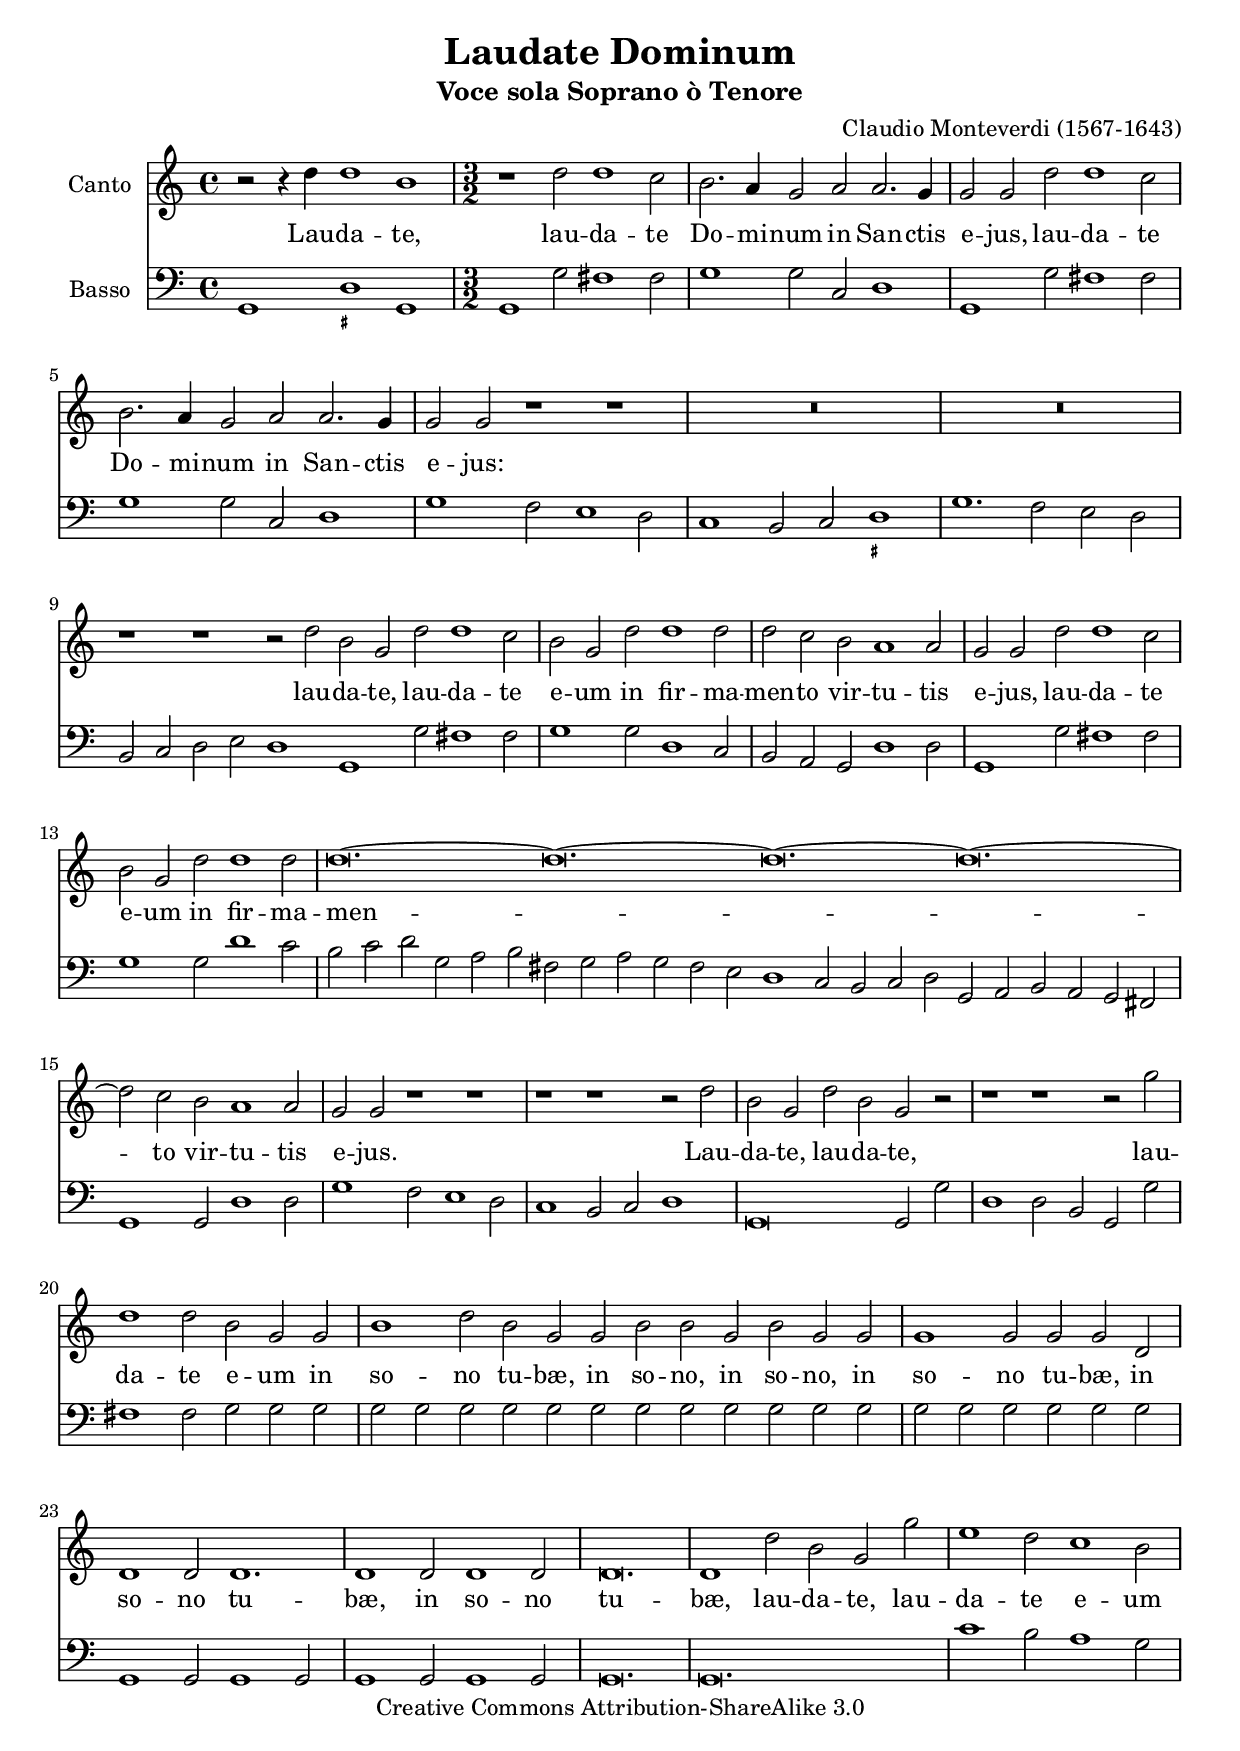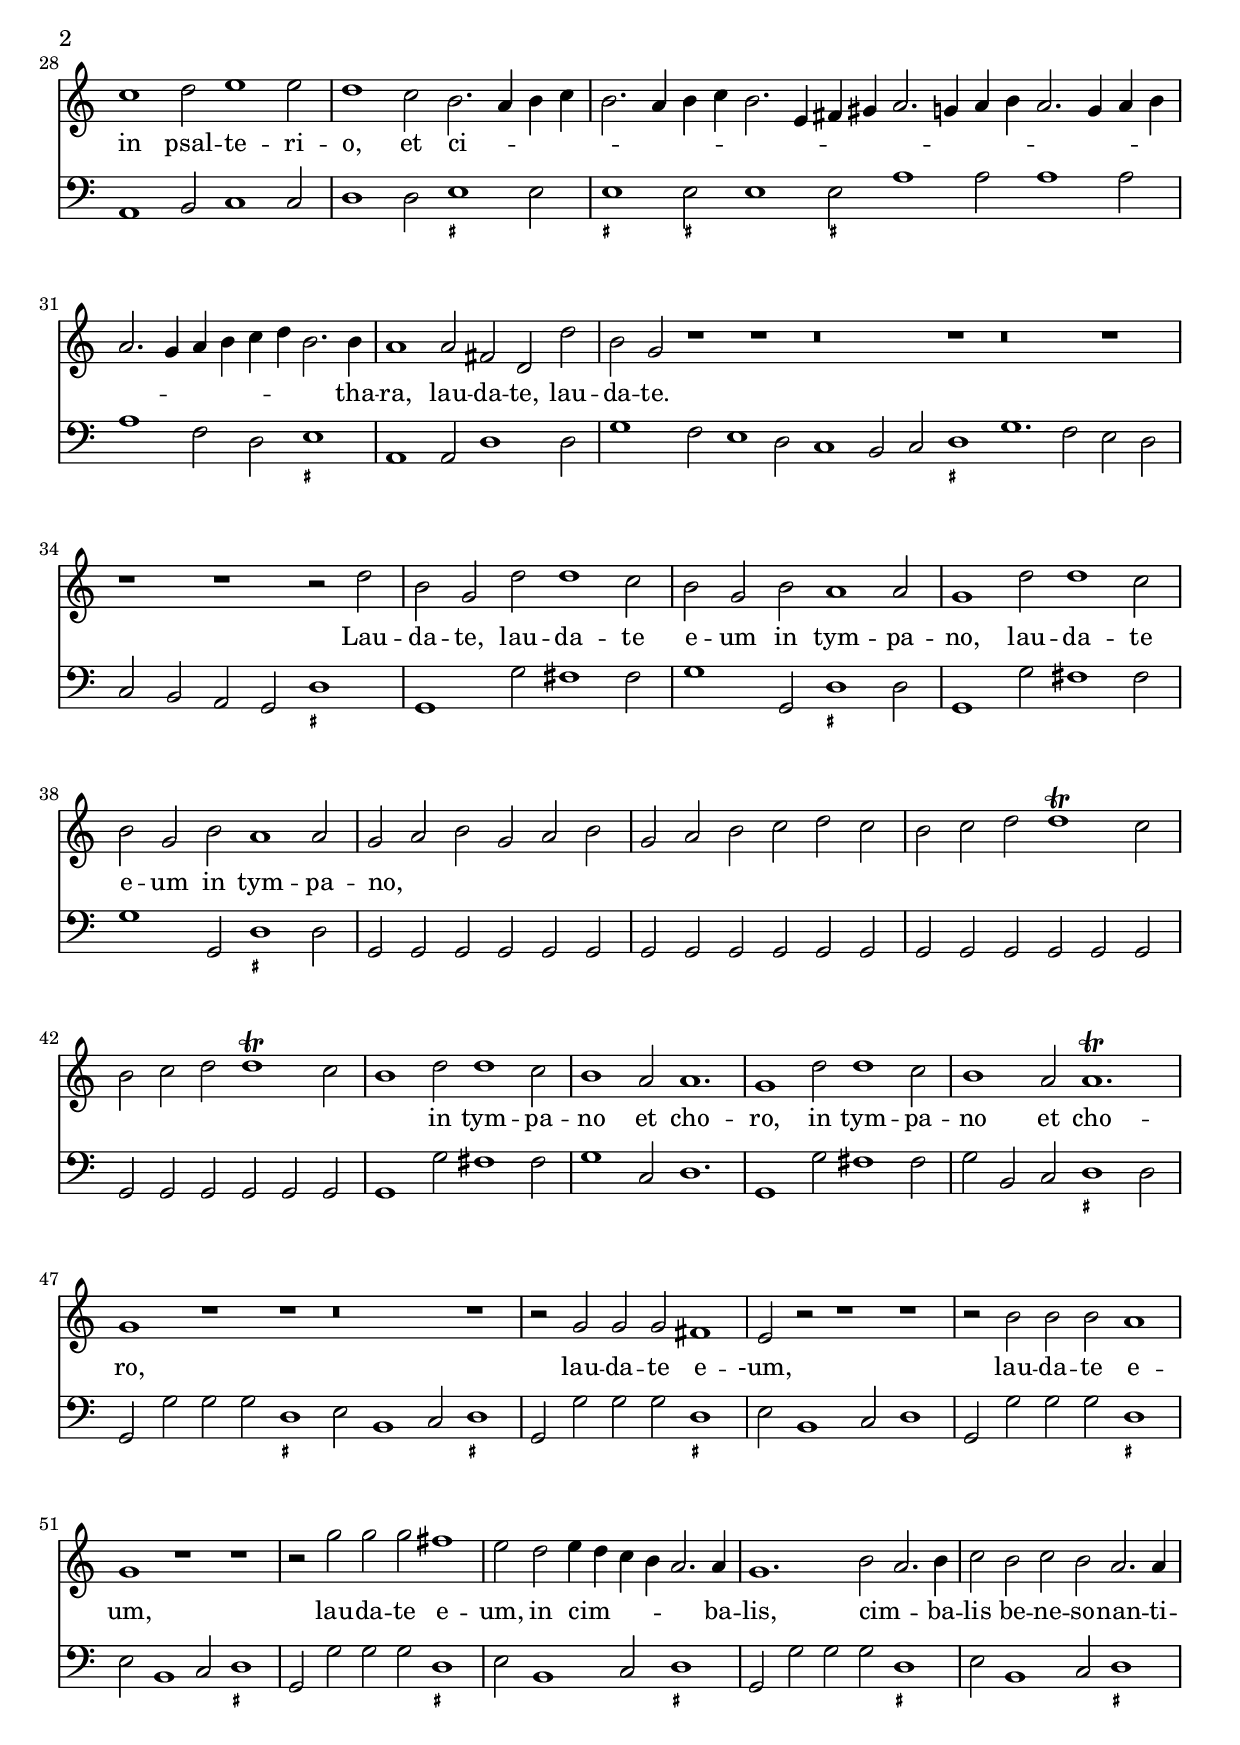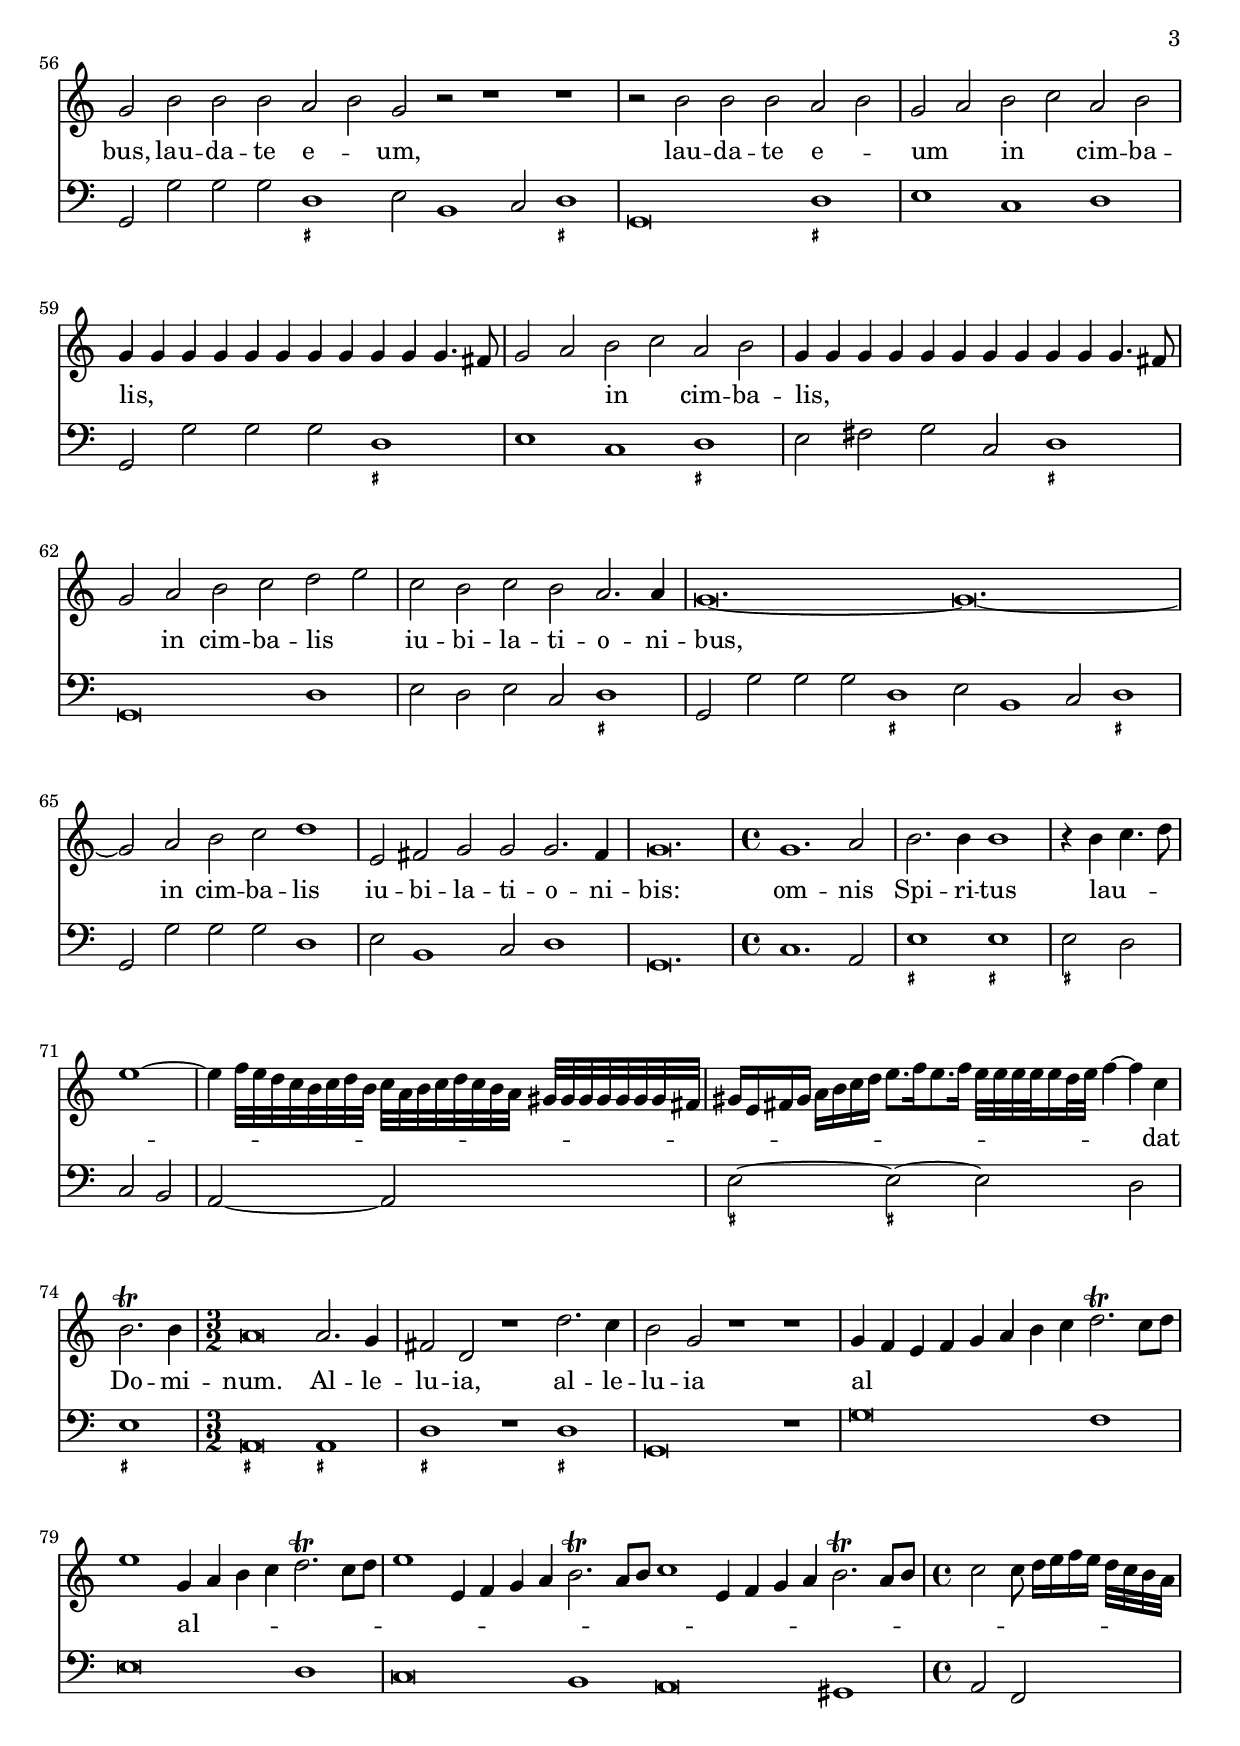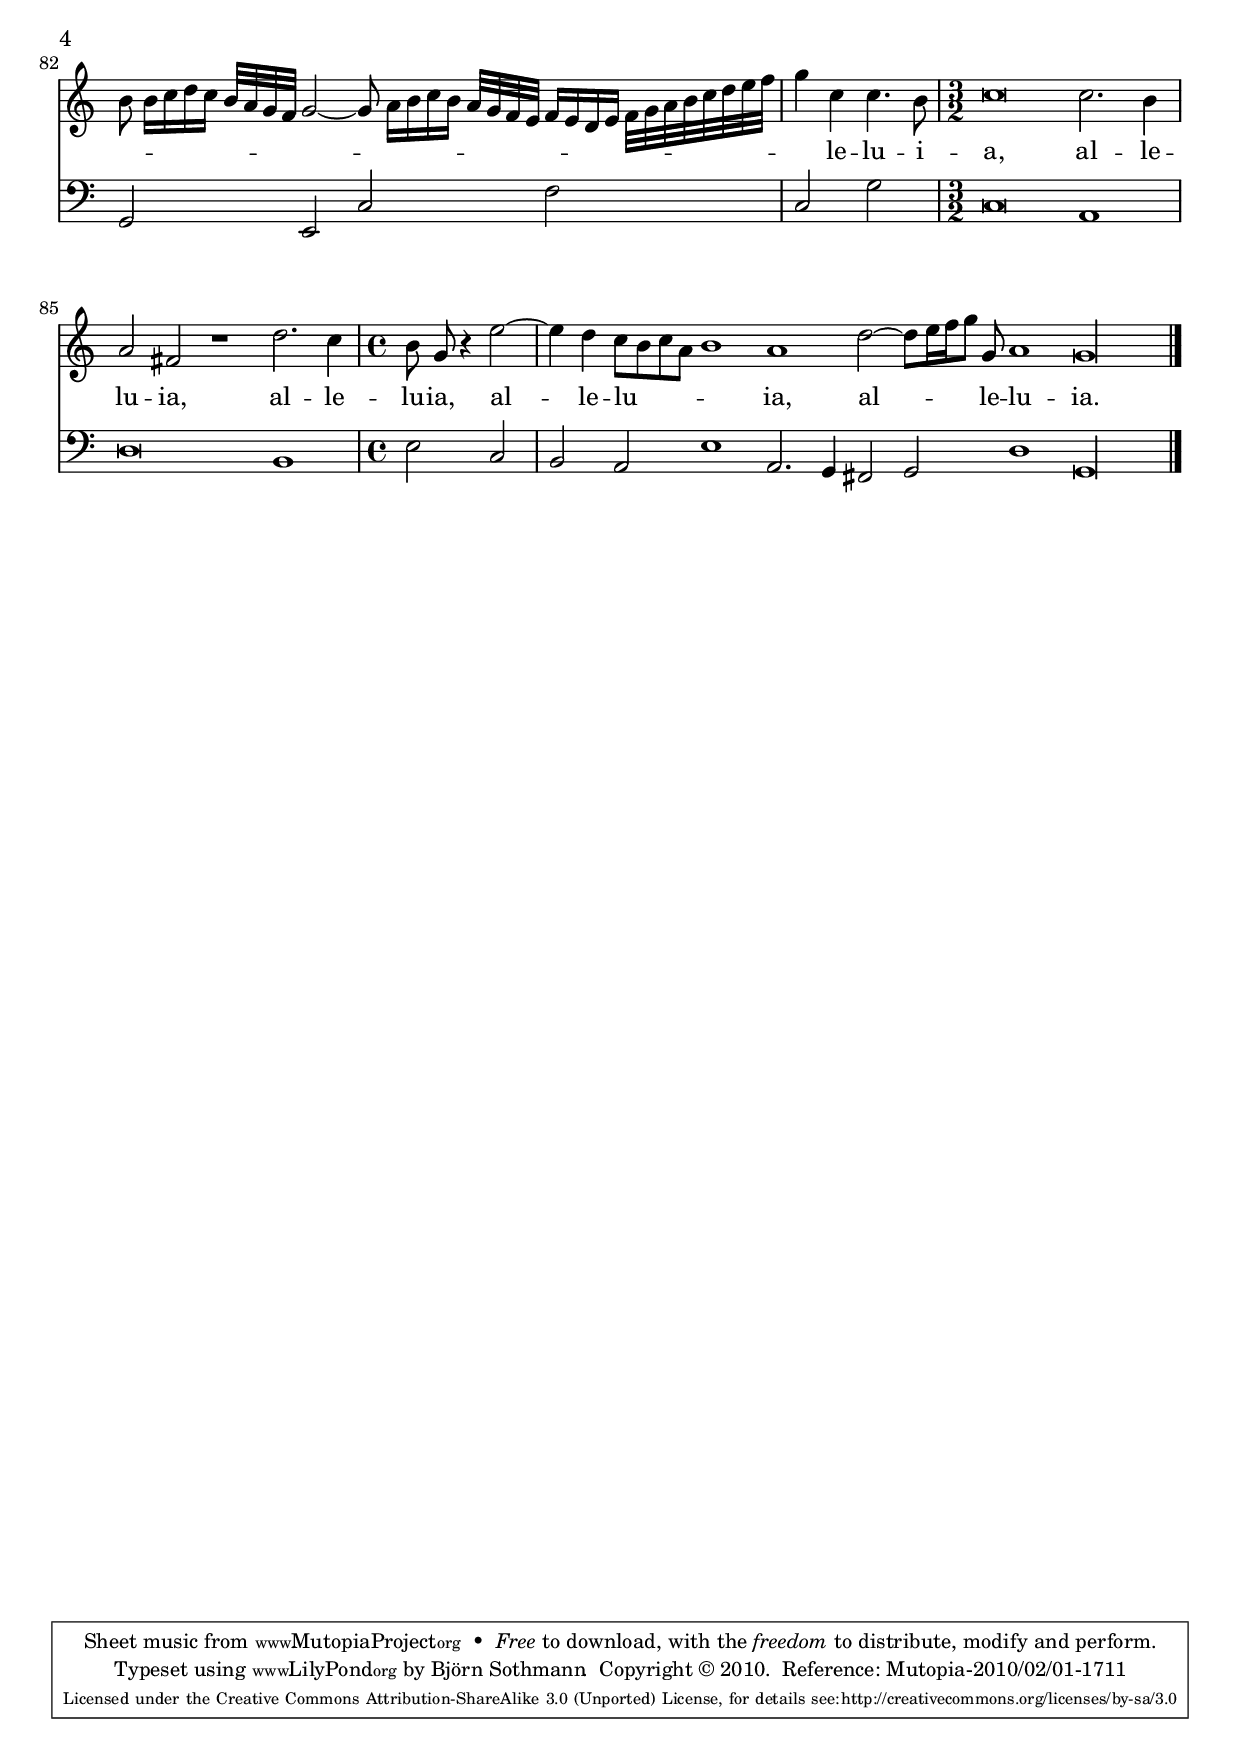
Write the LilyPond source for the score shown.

\version "2.12.2"

\header {
	title = "Laudate Dominum"
	subtitle = "Voce sola Soprano ò Tenore"
	composer = "Claudio Monteverdi (1567-1643)"
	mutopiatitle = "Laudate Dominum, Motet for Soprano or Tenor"
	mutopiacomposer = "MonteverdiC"
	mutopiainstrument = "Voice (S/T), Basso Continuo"
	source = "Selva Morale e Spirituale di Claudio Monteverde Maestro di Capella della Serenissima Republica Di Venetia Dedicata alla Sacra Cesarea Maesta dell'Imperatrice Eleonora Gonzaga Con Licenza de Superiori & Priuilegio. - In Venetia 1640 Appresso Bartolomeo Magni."
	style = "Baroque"
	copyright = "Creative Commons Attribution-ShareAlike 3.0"
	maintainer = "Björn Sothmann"
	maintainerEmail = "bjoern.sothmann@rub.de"
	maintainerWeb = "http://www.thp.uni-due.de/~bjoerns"

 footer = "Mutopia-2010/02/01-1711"
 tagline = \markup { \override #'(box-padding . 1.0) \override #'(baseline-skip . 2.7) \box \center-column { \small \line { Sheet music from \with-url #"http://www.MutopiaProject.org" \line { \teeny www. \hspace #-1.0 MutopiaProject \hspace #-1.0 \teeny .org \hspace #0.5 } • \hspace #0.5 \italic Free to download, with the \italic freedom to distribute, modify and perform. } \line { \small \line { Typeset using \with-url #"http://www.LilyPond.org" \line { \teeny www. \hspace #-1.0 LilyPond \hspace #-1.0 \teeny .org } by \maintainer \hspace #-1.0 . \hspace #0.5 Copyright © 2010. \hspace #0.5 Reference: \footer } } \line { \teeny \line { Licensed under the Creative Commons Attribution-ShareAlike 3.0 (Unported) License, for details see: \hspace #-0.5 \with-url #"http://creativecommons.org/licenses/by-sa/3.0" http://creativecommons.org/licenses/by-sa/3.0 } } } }
}

\include "deutsch.ly"

verse= \lyricmode {
Lau -- da -- te, lau -- da -- te Do -- mi -- num in San -- ctis e -- jus, lau -- da -- te Do -- mi -- num in San -- ctis e -- jus: lau -- da -- te, lau -- da -- te e -- um in fir -- ma -- men -- to vir -- tu -- tis e -- jus, lau -- da -- te e -- um in fir -- ma -- men -- to vir -- tu -- tis e -- jus. Lau -- da -- te, lau -- da -- te, lau -- da -- te e -- um in so -- no tu -- bæ, in so -- no, in so -- no, in so -- no tu -- bæ, in so -- no tu -- bæ, in so -- no tu -- bæ, lau -- da -- te, lau -- da -- te e -- um in psal -- te -- ri -- o, et ci -- tha -- ra, lau -- da -- te, lau -- da -- te. Lau -- da -- te, lau -- da -- te e -- um in tym -- pa -- no, lau -- da -- te e -- um in tym -- pa -- no, in tym -- pa -- no et cho -- ro, in tym -- pa -- no et cho -- ro, lau -- da -- te e -- -um, lau -- da -- te e -- um, lau -- da -- te e -- um, in cim -- ba -- lis, cim -- ba -- lis be -- ne -- so -- nan -- ti -- bus, lau -- da -- te e -- um, lau -- da -- te e -- um in cim -- ba -- lis, in cim -- ba -- lis, in cim -- ba -- lis iu -- bi -- la -- ti -- o -- ni -- bus, in cim -- ba -- lis iu -- bi -- la -- ti -- o -- ni -- bis: om -- nis Spi -- ri -- tus lau -- dat Do -- mi -- num. Al -- le -- lu -- ia, al -- le -- lu -- ia al al -- le -- lu -- i -- a, al -- le -- lu -- ia, al -- le -- lu -- ia, al -- le -- lu -- ia, al -- le -- lu -- ia.
}
 

staffCanto = \new Staff  {
	\time 4/4
	\override Score.MetronomeMark #'stencil = ##f
	\tempo 4 = 160 
	\set Staff.instrumentName="Canto"
	\set Staff.midiInstrument="oboe"
	\key c \major
	\clef treble
	\relative c'' { 	
		\context Voice = "melodyCan" {
			\dynamicUp
			\autoBeamOff
			\set Score.measureLength = #(ly:make-moment 3 1)
			r2 r4 d d1 h |
			\time 3/2
			\tempo 4=360
			\set Score.measureLength = #(ly:make-moment 3 1)
			r1 d2 d1 c2 |
			h2. a4 g2 a a2. g4 |
			g2 g d' d1 c2 |
			h2. a4 g2 a a2. g4 |
			g2 g r1 r |
			R\breve.*2 |
			\set Score.measureLength = #(ly:make-moment 6 1)
			r1 r r2 d' h g d' d1 c2 |
			\set Score.measureLength = #(ly:make-moment 3 1)
			h g d' d1 d2 |
			d2 c h a1 a2 |
			g g d' d1 c2 |
			h g d' d1 d2 |
			\set Score.measureLength = #(ly:make-moment 12 1)
			d\breve.~ d~ d~ d~ |
			\set Score.measureLength = #(ly:make-moment 3 1)
			d2 c h a1 a2 |
			g g r1 r |
			r r r2 d' |
			h g d' h g r |
			r1 r r2 g' |
			d1 d2 h g g |
			\set Score.measureLength = #(ly:make-moment 6 1)
			h1 d2 h g g h h g h g g |
			\set Score.measureLength = #(ly:make-moment 3 1)
			g1 g2 g g d |
			d1 d2 d1. |
			d1 d2 d1 d2 |
			d\breve. |
			d1 d'2 h g g' |
			e1 d2 c1 h2 |
			c1 d2 e1 e2 |
			d1 c2 h2.\melisma a4 h c |
			\set Score.measureLength = #(ly:make-moment 6 1)
			h2. a4 h c h2. e,4 fis gis a2. g4 a h a2. g4 a h |
			\set Score.measureLength = #(ly:make-moment 3 1)
			a2. g4 a h c d h2.\melismaEnd h4 |
			a1 a2 fis d d' |
			\set Score.measureLength = #(ly:make-moment 9 1)
			h g r1 r r\breve r1 r\breve r1 |
			\set Score.measureLength = #(ly:make-moment 3 1)
			r1 r1 r2 d' |
			h g d' d1 c2 |
			h g h a1 a2 |
			g1 d'2 d1 c2 |
			h g h a1 a2 |
			g\melisma a h g a h |
			g a h c d c |
			h c d d1\trill c2 |
			h c d d1\trill c2 |
			h1\melismaEnd d2 d1 c2 |
			h1 a2 a1. |
			g1 d'2 d1 c2 |
			h1 a2 a1.\trill |
			\set Score.measureLength = #(ly:make-moment 6 1)
			g1 r r r\breve r1 |
			\set Score.measureLength = #(ly:make-moment 3 1)
			r2 g g g fis1 |
			e2 r r1 r |
			r2 h' h h a1 |
			g r r |
			r2 g' g g fis1 |
			e2 d e4\melisma d c h a2.\melismaEnd a4 |
			g1. h2\melisma a2.\melismaEnd h4 |
			c2 h c h a2. a4 |
			\set Score.measureLength = #(ly:make-moment 6 1)
			g2 h h h a\melisma h\melismaEnd g r r1 r |
			\set Score.measureLength = #(ly:make-moment 3 1)
			r2 h h h a\melisma h\melismaEnd |
			g\melisma a\melismaEnd h\melisma c\melismaEnd a h |
			g4\melisma g g g g g g g g g g4. fis8 |
			g2 a\melismaEnd h\melisma c\melismaEnd a h |
			g4\melisma g g g g g g g g g g4. fis8 |
			g2\melismaEnd a h c d\melisma e\melismaEnd |
			c h c h a2. a4 |
			\set Score.measureLength = #(ly:make-moment 6 1)
			g\breve.~ g~ |
			\set Score.measureLength = #(ly:make-moment 3 1)
			g2 a h c d1 |
			e,2 fis g g g2. fis4 |
			g\breve. |
			\time 4/4
			\tempo 4=120
			\set Score.measureLength = #(ly:make-moment 4 2)
			g1. a2 |
			h2. h4 h1 |
			\set Score.measureLength = #(ly:make-moment 4 4)
			r4 h\melisma c4. d8 |
			e1~ |
			e4 f32[ e d c h c d h] c[ a h c d c h a] gis[ gis gis gis gis gis gis fis] |
			\set Score.measureLength = #(ly:make-moment 4 2)
			gis16[ e fis gis] a[ h c d] e8.[ f16 e8. f16] e32[ e e e e16 d32 e] f4~ f4\melismaEnd c |
			\set Score.measureLength = #(ly:make-moment 4 4)
			h2.\trill h4 |
			\time 3/2
			\tempo 4=360
			\set Score.measureLength = #(ly:make-moment 3 1)
			a\breve a2. g4 |
			fis2 d r1 d'2. c4 |
			h2 g r1 r |
			g4\melisma f e f g a h c d2.\trill c8[ d] |
			e1\melismaEnd g,4\melisma a h c d2.\trill c8[ d] |
			\set Score.measureLength = #(ly:make-moment 6 1)
			e1 e,4 f g a h2.\trill a8[ h] c1 e,4 f g a h2.\trill a8[ h] |
			\time 4/4
			\tempo 4=120
			c2 c8 d16[ e f e] d32[ c h a] |
			\set Score.measureLength = #(ly:make-moment 4 2)
			h8 h16[ c d c] h32[ a g f] g2~ g8 a16[ h c h] a32[ g f e] f16[ e d e] f32[ g a h c d e f] |
			\set Score.measureLength = #(ly:make-moment 4 4)
			g4\melismaEnd c, c4. h8 |
			\time 3/2
			\tempo 4=360
                        \set Score.measureLength = #(ly:make-moment 3 1)
			c\breve c2. h4 |
			a2 fis r1 d'2. c4 |
			\time 4/4
			\tempo 4=120
			h8 g r4 e'2~ |
			\set Score.measureLength = #(ly:make-moment 9 1)
			e4 d c8[\melisma h c a] h1\melismaEnd a d2~ d8[ e16 f16 g8] g, a1 g\longa |
		}

	\bar "|."
	}

}
staffBasso = \new Staff  {
	\set Staff.instrumentName="Basso"
	\set Staff.midiInstrument="harpsichord"
	\key c \major
	\clef bass
	\relative c {
		\set Score.measureLength = #(ly:make-moment 3 1)
		g1 d' g, |
		\time 3/2
		\tempo 4=360
		\set Score.measureLength = #(ly:make-moment 3 1)
		g g'2 fis1 fis2 |
		g1 g2 c, d1 |
		g, g'2 fis1 fis2 |
		g1 g2 c, d1 |
		g f2 e1 d2 |
		c1 h2 c d1 |
		g1. f2 e d |
		\set Score.measureLength = #(ly:make-moment 6 1)
		h c d e d1 g, g'2 fis1 fis2 |
		\set Score.measureLength = #(ly:make-moment 3 1)
		g1 g2 d1 c2 |
		h a g d'1 d2 |
		g,1 g'2 fis1 fis2 |
		g1 g2 d'1 c2 |
		\set Score.measureLength = #(ly:make-moment 12 1)
		h c d g, a h fis g a g fis e d1 c2 h c d g, a h a g fis |
		\set Score.measureLength = #(ly:make-moment 3 1)
		g1 g2 d'1 d2 |
		g1 f2 e1 d2 |
		c1 h2 c d1 |
		g,\breve g2 g' |
		d1 d2 h g g' |
		fis1 fis2 g g g |
		\set Score.measureLength = #(ly:make-moment 6 1)
		g g g g g g g g g g g g |
		\set Score.measureLength = #(ly:make-moment 3 1)
		g g g g g g |
		g,1 g2 g1 g2 |
		g1 g2 g1 g2 |
		g\breve. |
		g |
		c'1 h2 a1 g2 |
		a,1 h2 c1 c2 |
		d1 d2 e1 e2 |
		\set Score.measureLength = #(ly:make-moment 6 1)
		e1 e2 e1 e2 a1 a2 a1 a2 |
		\set Score.measureLength = #(ly:make-moment 3 1)
		a1 f2 d e1 |
		a, a2 d1 d2 |
		\set Score.measureLength = #(ly:make-moment 9 1)
		g1 f2 e1 d2 c1 h2 c d1 g1. f2 e  d |
		\set Score.measureLength = #(ly:make-moment 3 1)
		c h a g d'1 |
		g, g'2 fis1 fis2 |
		g1 g,2 d'1 d2 |
		g,1 g'2 fis1 fis2 |
		g1 g,2 d'1 d2 |
		g, g g g g g |
		g g g g g g |
		g g g g g g |
		g g g g g g |
		g1 g'2 fis1 fis2 |
		g1 c,2 d1. |
		g,1 g'2 fis1 fis2 |
		g h, c d1 d2 |
		\set Score.measureLength = #(ly:make-moment 6 1)
		g,2 g' g g d1 e2 h1 c2 d1 |
		\set Score.measureLength = #(ly:make-moment 3 1)
		g,2 g' g g d1 |
		e2 h1 c2 d1 |
		g,2 g' g g d1 |
		e2 h1 c2 d1 |
		g,2 g' g g d1 |
		e2 h1 c2 d1 |
		g,2 g' g g d1 |
		e2 h1 c2 d1 |
		\set Score.measureLength = #(ly:make-moment 6 1)
		g,2 g' g g d1 e2 h1 c2 d1 |
		\set Score.measureLength = #(ly:make-moment 3 1)
		g,\breve d'1 |
		e c d |
		g,2 g' g g d1 |
		e c d |
		e2 fis g c, d1 |
		g,\breve d'1 |
		e2 d e c d1 |
		\set Score.measureLength = #(ly:make-moment 6 1)
		g,2 g' g g d1 e2 h1 c2 d1 |
		\set Score.measureLength = #(ly:make-moment 3 1)
		g,2 g' g g d1 |
		e2 h1 c2 d1 |
		g,\breve. |
		\time 4/4
		\tempo 4=160
		\set Score.measureLength = #(ly:make-moment 4 2)
		c1. a2 |
		e'1 e |
		\set Score.measureLength = #(ly:make-moment 4 4)
		e2 d |
		c h |
		a2~ a |
		\set Score.measureLength = #(ly:make-moment 4 2)
		e'~ e~ e d |
		\set Score.measureLength = #(ly:make-moment 4 4)
		e1 |
		\time 3/2
		\tempo 4=360
		\set Score.measureLength = #(ly:make-moment 3 1)
		a,\breve a1 |
		d r d |
		g,\breve r1 |
		g'\breve f1 |
		e\breve d1 |
		\set Score.measureLength = #(ly:make-moment 6 1)
		c\breve h1 a\breve gis1 |
		\time 4/4
		\tempo 4=120
		a2 f |
		\set Score.measureLength = #(ly:make-moment 4 2)
		g e c' f |
		\set Score.measureLength = #(ly:make-moment 4 4)
		c g' |
		\time 3/2
		\tempo 4=360
                \set Score.measureLength = #(ly:make-moment 3 1)
		c,\breve a1 |
		d\breve h1 |
		\time 4/4
		\tempo 4=120
		e2 c |
		\set Score.measureLength = #(ly:make-moment 9 1)
		h a e'1 a,2. g4 fis2 g d'1 g,\longa |
	\bar "|."
	}

}

BC = \new FiguredBass {
	\figuremode {
		\set Score.measureLength = #(ly:make-moment 3 1)
		s1 <_+> s |
		\time 3/2
		\tempo 4=360
		\set Score.measureLength = #(ly:make-moment 3 1)
		s\breve.*5 |
		s1. s2 <_+>1 |
		s\breve. |
		\set Score.measureLength = #(ly:make-moment 6 1)
		s\breve.*2 |
		\set Score.measureLength = #(ly:make-moment 3 1)
		s\breve.*4
		\set Score.measureLength = #(ly:make-moment 12 1)
		s\breve.*4 |
		\set Score.measureLength = #(ly:make-moment 3 1)
		s\breve.*6 |
		\set Score.measureLength = #(ly:make-moment 6 1)
		s\breve.*2 |
		\set Score.measureLength = #(ly:make-moment 3 1)
		s\breve.*7 |
		s1. <_+>1 s2 |
		\set Score.measureLength = #(ly:make-moment 6 1)
		<_+>1 <_+>2 s1 <_+>2 s\breve. |
		\set Score.measureLength = #(ly:make-moment 3 1)
		s1. s2 <_+>1 |
		s\breve. |
		\set Score.measureLength = #(ly:make-moment 9 1)
		s\breve. s1. s2 <_+>1 s\breve. |
		\set Score.measureLength = #(ly:make-moment 3 1)
		s\breve <_+>1 |
		s\breve. |
		s1. <_+>1 s2 |
		s\breve. |
		s1. <_+>1 s2 |
		s\breve.*7 |
		s1. <_+>1 s2 |
		\set Score.measureLength = #(ly:make-moment 6 1)
		s\breve <_+>1 s\breve <_+>1 |
		\set Score.measureLength = #(ly:make-moment 3 1)
		s\breve <_+>1 |
		s\breve. |
		s\breve <_+>1 |
		s\breve <_+>1 |
		s\breve <_+>1 |
		s\breve <_+>1 |
		s\breve <_+>1 |
		s\breve <_+>1 |
		\set Score.measureLength = #(ly:make-moment 6 1)
		s\breve <_+>1 s\breve <_+>1 |
		\set Score.measureLength = #(ly:make-moment 3 1)
		s\breve <_+>1 |
		s\breve. |
		s\breve <_+>1 |
		s\breve <_+>1 |
		s\breve <_+>1 |
		s\breve. |
		s\breve <_+>1 |
		\set Score.measureLength = #(ly:make-moment 6 1)
		s\breve <_+>1 s\breve <_+>1 |
		\set Score.measureLength = #(ly:make-moment 3 1)
		s\breve.*3 |
		\time 4/4
		\tempo 4=160
		\set Score.measureLength = #(ly:make-moment 4 2)
		s\breve |
		<_+>1 <_+>1 |
		\set Score.measureLength = #(ly:make-moment 4 4)
		<_+>2 s2 |
		s1*2 |
		\set Score.measureLength = #(ly:make-moment 4 2)
		<_+>2 <_+>2 s1 |
		\set Score.measureLength = #(ly:make-moment 4 4)
		<_+>1 |
		\time 3/2
		\tempo 4=360
		\set Score.measureLength = #(ly:make-moment 3 1)
		<_+>\breve <_+>1 |
		<_+>1 s1 <_+>1 |
		s\breve.*3 |
		\set Score.measureLength = #(ly:make-moment 6 1)
		s\breve.*2 |
		\time 4/4
		\tempo 4=120
		s1 |
		\set Score.measureLength = #(ly:make-moment 4 2)
		s\breve |
		\set Score.measureLength = #(ly:make-moment 4 4)
		s1 |
		\time 3/2
		\tempo 4=360
                \set Score.measureLength = #(ly:make-moment 3 1)
		s\breve.*2 |
		\time 4/4
		\tempo 4=120
		s1 |
		\set Score.measureLength = #(ly:make-moment 9 1)
		s1 s\breve s\breve s\longa |
	\bar "|."
	}
}

\score {
	<<
		\staffCanto
		\context Lyrics = "lmelodyCan" \lyricmode  { \lyricsto "melodyCan" \verse }
		
		\staffBasso
		\BC
	>>
	
	\midi {
	}

	\layout  {
	}
}

\paper {
}

